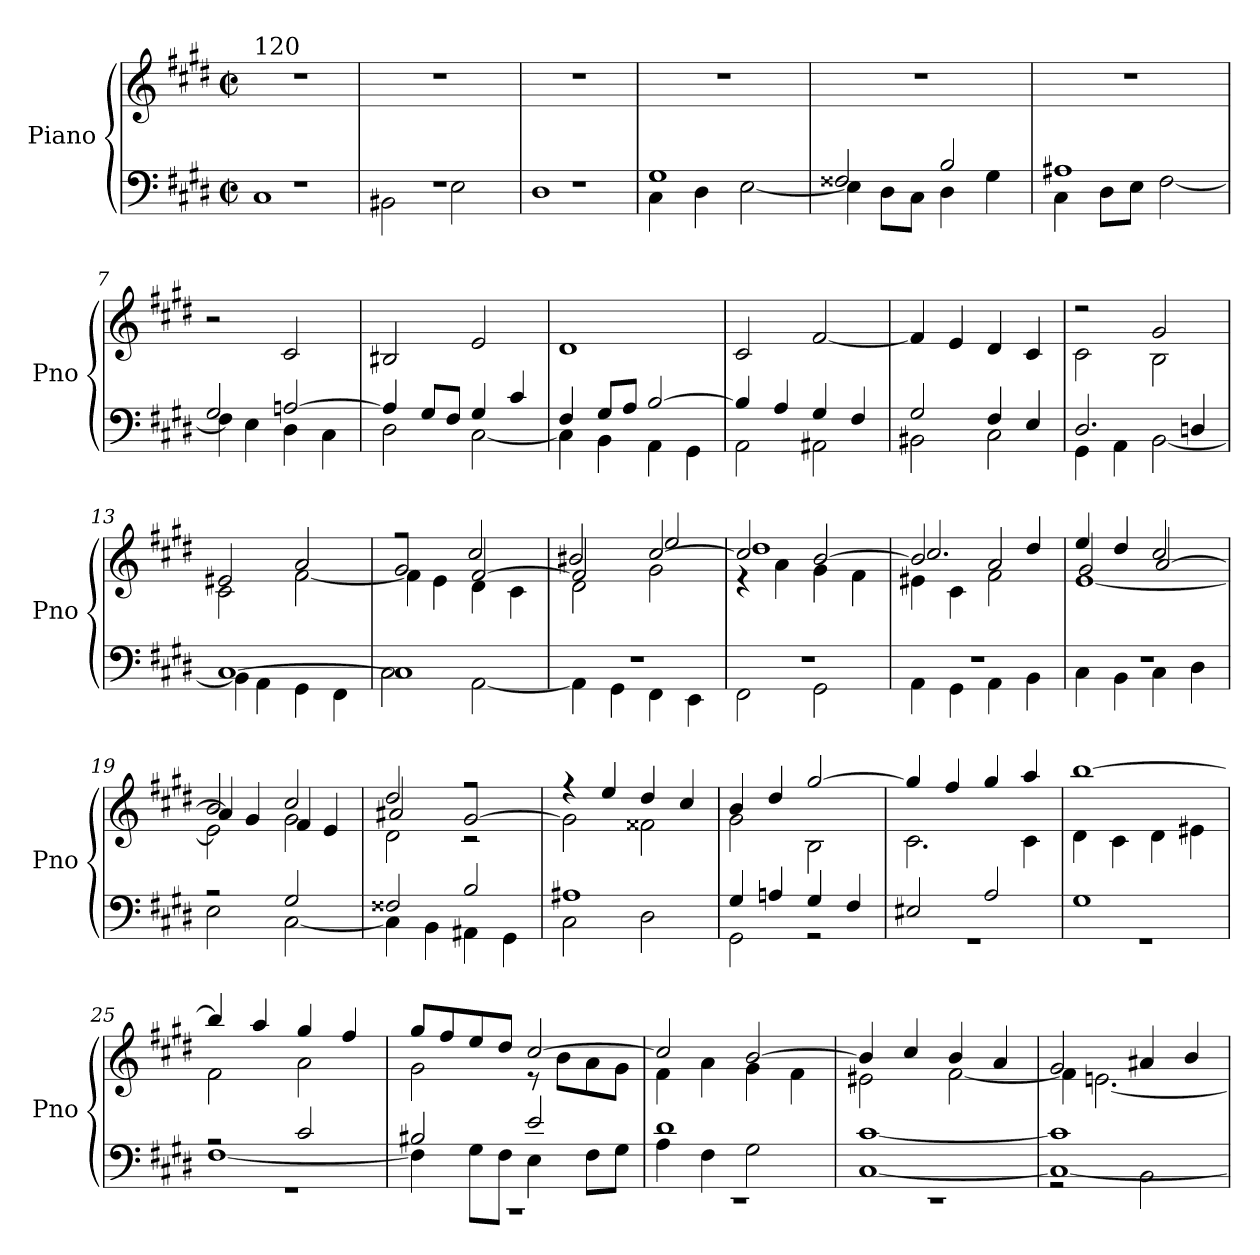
**kern	**kern
*part1	*part1
*staff2	*staff1
*I"Piano	*
*I'Pno	*
*clefF4	*clefG2
*k[f#c#g#d#]	*k[f#c#g#d#]
*E:	*E:
*M2/2	*M2/2
*met(c|)	*met(c|)
=1	=1
*^	*
!	!	!LO:TX:a:t=120
1rF	1C#	1r
=2	=2	=2
1rF	2BB#X\	1r
.	2E\	.
=3	=3	=3
1rF	1D#	1r
=4	=4	=4
1G#	4C#\	1r
.	4D#\	.
.	[2E\	.
=5	=5	=5
2F##X/	4E\]	1r
.	8D#\L	.
.	8C#\J	.
2B/	4D#\	.
.	4G#\	.
=6	=6	=6
1A#X	4C#\	1r
.	8D#\L	.
.	8E\J	.
.	[2F#\	.
=7	=7	=7
2G#/	4F#\]	2r
.	4E\	.
[2An/	4D#\	2c#/
.	4C#\	.
=8	=8	=8
4A/]	2D#\	2B#X/
8G#/L	.	.
8F#/J	.	.
4G#/	[2C#\	2e/
4c#/	.	.
=9	=9	=9
4F#/	4C#\]	1d#
8G#/L	4BB\	.
8A/J	.	.
[2B/	4AA\	.
.	4GG#\	.
=10	=10	=10
4B/]	2AA\	2c#/
4A/	.	.
4G#/	2AA#X\	[2f#/
4F#/	.	.
!!LO:LB:g=z
=11	=11	=11
2G#/	2BB#X\	4f#/]
.	.	4e/
4F#/	2C#\	4d#/
4E/	.	4c#/
=12	=12	=12
*	*	*^
2.D#/	4GG#\	2rdd	2c#\
.	4AA\	.	.
.	[2BB\	2g#/	2B\
4Dn/	.	.	.
=13	=13	=13	=13
[1C#	4BB\]	2e#X/	2c#\
.	4AA\	.	.
.	4GG#\	2a/	[2f#\
.	4FF#\	.	.
=14	=14	=14	=14
*	*	*	*^
1C#]	2C#\	2g#/	4f#\]	2rff
.	.	.	4e\	.
.	[2AA\	[2f#/	4d#\	2cc#/
.	.	.	4c#\	.
=15	=15	=15	=15	=15
1rF	4AA\]	2f#/]	2d#\	2b#X/
.	4GG#\	.	.	.
.	4FF#\	[2cc#/	2g#\	2ee/
.	4EE\	.	.	.
=16	=16	=16	=16	=16
1rF	2FF#\	2cc#/]	4re	1dd#
.	.	.	4a\	.
.	2GG#\	[2b/	4g#\	.
.	.	.	4f#\	.
=17	=17	=17	=17	=17
1rF	4AA\	2b/]	4e#X\	2.cc#/
.	4GG#\	.	4c#\	.
.	4AA\	2a/	2f#\	.
.	4BB\	.	.	4dd#/
=18	=18	=18	=18	=18
1rF	4C#\	4ee/	[1e	2g#/
.	4BB\	4dd#/	.	.
.	4C#\	2cc#/	.	[2a/
.	4D#\	.	.	.
=19	=19	=19	=19	=19
2rA	2E\	2b/	2e\]	4a/]
.	.	.	.	4g#/
2G#/	[2C#\	2cc#/	2g#\	4f#/
.	.	.	.	4e/
!!LO:LB:g=z	!!	!!
=20	=20	=20	=20	=20
2F##X/	4C#\]	2dd#/	2d#\	2a#X/
.	4BB\	.	.	.
2B/	4AA#X\	2rff	2rc	[2g#/
.	4GG#\	.	.	.
*	*	*	*v	*v
=21	=21	=21	=21
1A#X	2C#\	4rff	2g#\]
.	.	4ee/	.
.	2D#\	4dd#/	2f##X\
.	.	4cc#/	.
=22	=22	=22	=22
4G#/	2GG#\	4b/	2g#\
4An/	.	4dd#/	.
4G#/	2rGG	[2gg#/	2B\
4F#/	.	.	.
=23	=23	=23	=23
1rGG	2E#X/	4gg#/]	2.c#\
.	.	4ff#/	.
.	2A/	4gg#/	.
.	.	4aa/	4c#\
=24	=24	=24	=24
1rGG	1G#	[1bb	4d#\
.	.	.	4c#\
.	.	.	4d#\
.	.	.	4e#X\
=25	=25	=25	=25
*	*^	*	*
1rGG	[1F#	2rA	4bb/]	2f#\
.	.	.	4aa/	.
.	.	2c#/	4gg#/	2a\
.	.	.	4ff#/	.
=26	=26	=26	=26	=26
1rCC	4F#\]	2B#X/	8gg#/L	2g#\
.	.	.	8ff#/	.
.	8G#\L	.	8ee/	.
.	8F#\J	.	8dd#/J	.
.	4E\	2e/	[2cc#/	8re
.	.	.	.	8b\L
.	8F#\L	.	.	8a\
.	8G#\J	.	.	8g#\J
!!LO:LB:g=z	!!
=27	=27	=27	=27	=27
1rEE	4A\	1d#	2cc#/]	4f#\
.	4F#\	.	.	4a\
.	2G#\	.	[2b/	4g#\
.	.	.	.	4f#\
*	*v	*v	*	*
=28	=28	=28	=28
1rEE	[1C# [1c#	4b/]	2e#X\
.	.	4cc#/	.
.	.	4b/	[2f#\
.	.	4a/	.
=29	=29	=29	=29
2rGG	1C#_ 1c#]	2g#/	4f#\]
.	.	.	[2.en\
2BB\	.	4a#X/	.
.	.	4b/	.
*v	*v	*	*
*	*v	*v
=	=
*-	*-
